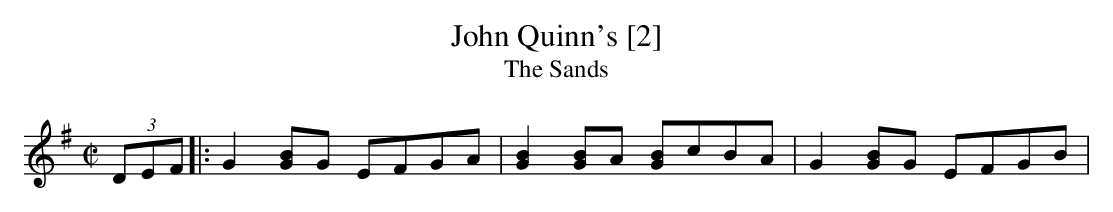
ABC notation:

X:1
T:John Quinn's [2]
T:Sands, The
M:C|
L:1/8
K:G
(3DEF|:G2 [GB]G EFGA|[G2B2] [GB]A [GB]cBA|G2 [GB]G EFGB|...
